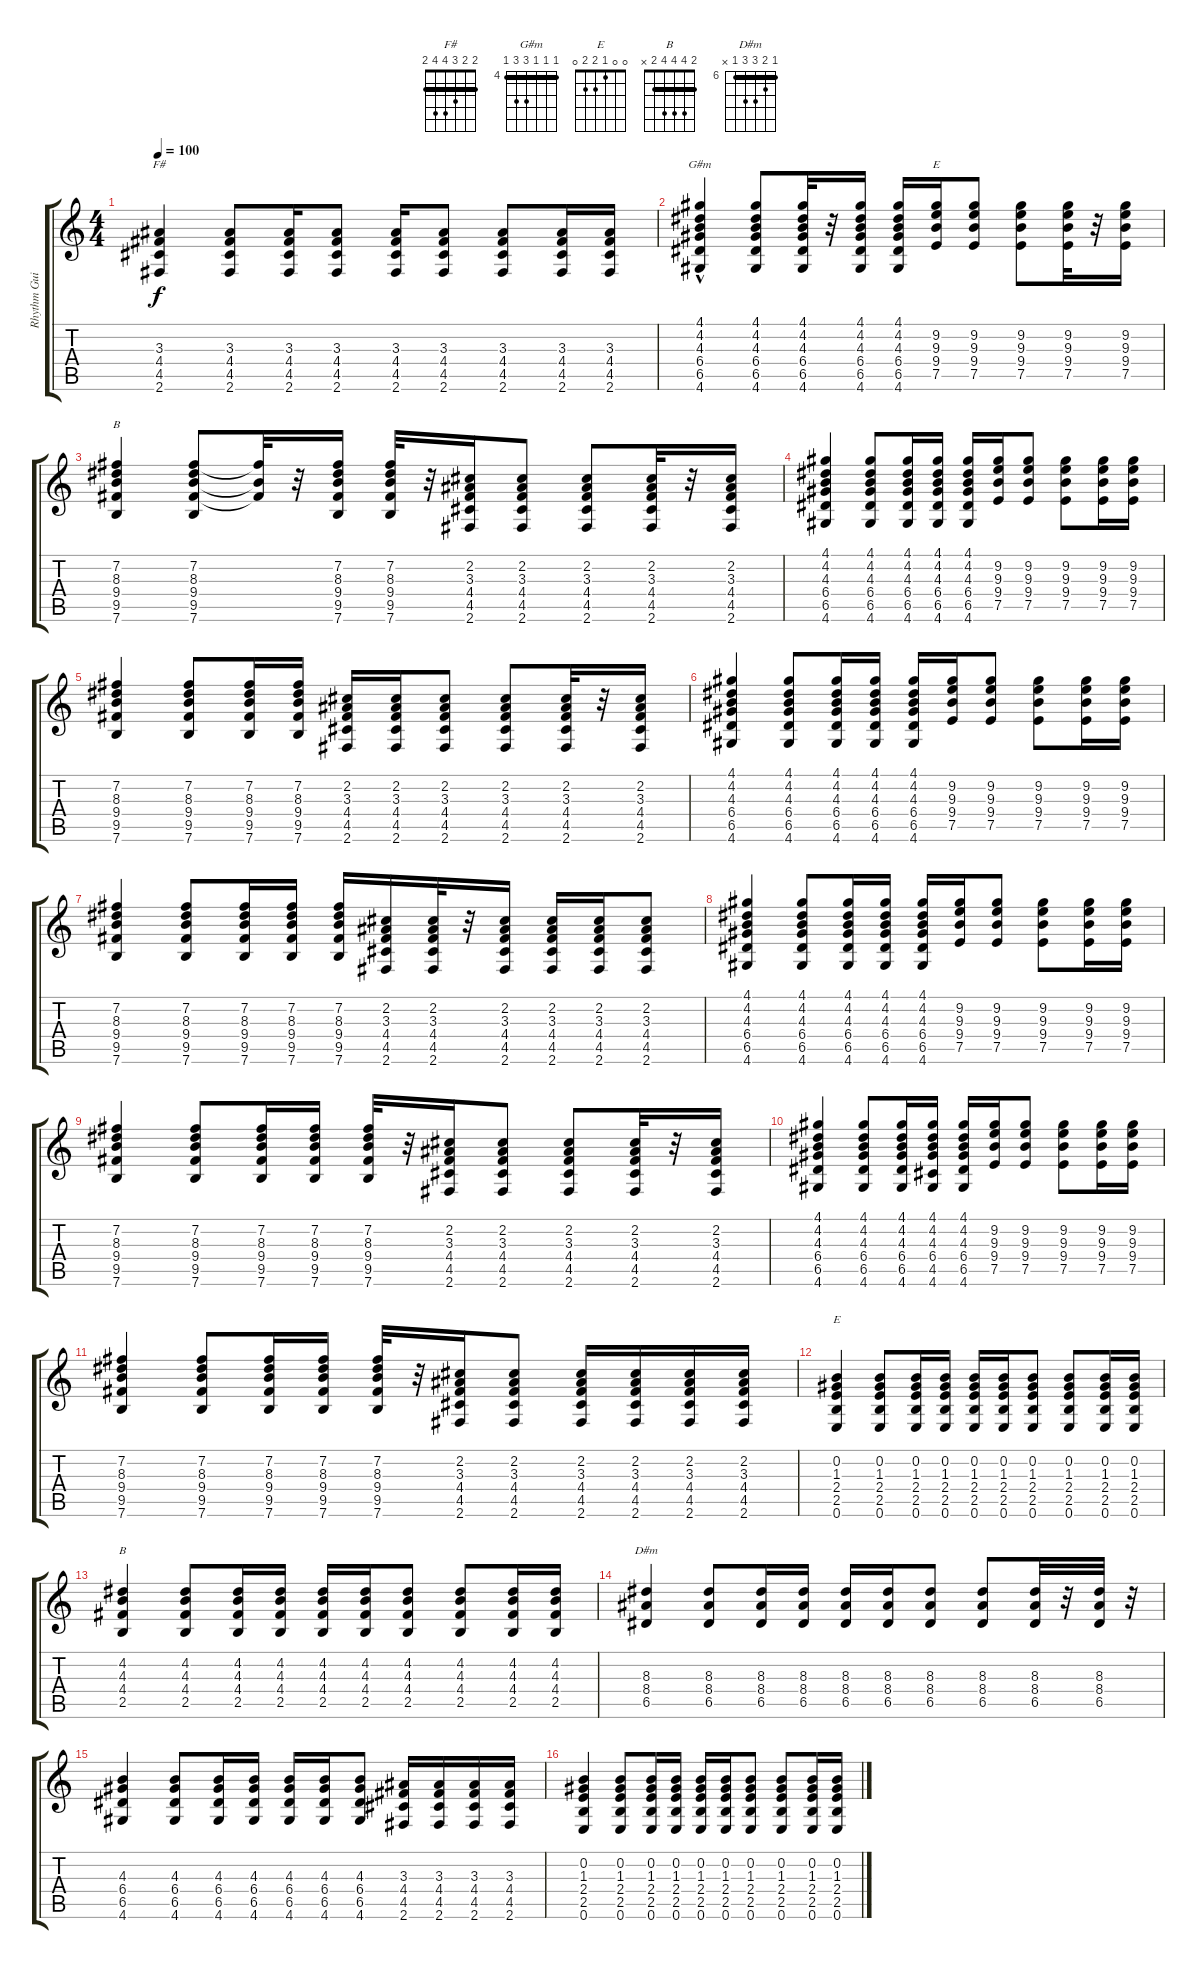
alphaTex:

\track ("Rhythm Guitar (Acoustic)" "Rhythm Gui") {instrument acousticguitarsteel}
\staff {score tabs}
\tuning (E4 B3 G3 D3 A2 E2) {hide}
\chord ("F#" 2 2 3 4 4 2) {barre 2}
\chord ("G#m" 4 4 4 6 6 4) {firstfret 4 barre 4}
\chord ("E" 7 9 9 9 7 x) {firstfret 7 barre 7}
\chord ("B" 7 7 8 9 9 7) {firstfret 7 barre 7}
\chord ("E" 0 0 1 2 2 0)
\chord ("B" 2 4 4 4 2 x) {barre 2}
\chord ("D#m" 6 7 8 8 6 x) {firstfret 6 barre 6}
\ts (4 4)
\tempo 100
\clef g2
\ks c
(3.3 4.4 4.5 2.6).4{ch "F#" dy f} (3.3 4.4 4.5 2.6).8 (3.3 4.4 4.5 2.6).16 (3.3 4.4 4.5 2.6).8 (3.3 4.4 4.5 2.6).16 (3.3 4.4 4.5 2.6).8 (3.3 4.4 4.5 2.6).8 (3.3 4.4 4.5 2.6).16 (3.3 4.4 4.5 2.6).16 |
(4.1 4.2{hac} 4.3 6.4 6.5 4.6).4{ch "G#m"} (4.1 4.2 4.3 6.4 6.5 4.6).8 (4.1 4.2 4.3 6.4 6.5 4.6).32 r.32 (4.1 4.2 4.3 6.4 6.5 4.6).16 (4.1 4.2 4.3 6.4 6.5 4.6).16 (9.2 9.3 9.4 7.5).16{ch "E"} (9.2 9.3 9.4 7.5).8 (9.2 9.3 9.4 7.5).8 (9.2 9.3 9.4 7.5).32 r.32 (9.2 9.3 9.4 7.5).16 |
(7.2 8.3 9.4 9.5 7.6).4{ch "B"} (7.2 8.3 9.4 9.5 7.6).8 (7.2{t} 9.4{t} 9.5{t}).32 r.32 (7.2 8.3 9.4 9.5 7.6).16 (7.2 8.3 9.4 9.5 7.6).32 r.32 (2.2 3.3 4.4 4.5 2.6).16 (2.2 3.3 4.4 4.5 2.6).8 (2.2 3.3 4.4 4.5 2.6).8 (2.2 3.3 4.4 4.5 2.6).32 r.32 (2.2 3.3 4.4 4.5 2.6).16 |
(4.1 4.2 4.3 6.4 6.5 4.6).4 (4.1 4.2 4.3 6.4 6.5 4.6).8 (4.1 4.2 4.3 6.4 6.5 4.6).16 (4.1 4.2 4.3 6.4 6.5 4.6).16 (4.1 4.2 4.3 6.4 6.5 4.6).16 (9.2 9.3 9.4 7.5).16 (9.2 9.3 9.4 7.5).8 (9.2 9.3 9.4 7.5).8 (9.2 9.3 9.4 7.5).16 (9.2 9.3 9.4 7.5).16 |
(7.2 8.3 9.4 9.5 7.6).4 (7.2 8.3 9.4 9.5 7.6).8 (7.2 8.3 9.4 9.5 7.6).16 (7.2 8.3 9.4 9.5 7.6).16 (2.2 3.3 4.4 4.5 2.6).16 (2.2 3.3 4.4 4.5 2.6).16 (2.2 3.3 4.4 4.5 2.6).8 (2.2 3.3 4.4 4.5 2.6).8 (2.2 3.3 4.4 4.5 2.6).32 r.32 (2.2 3.3 4.4 4.5 2.6).16 |
(4.1 4.2 4.3 6.4 6.5 4.6).4 (4.1 4.2 4.3 6.4 6.5 4.6).8 (4.1 4.2 4.3 6.4 6.5 4.6).16 (4.1 4.2 4.3 6.4 6.5 4.6).16 (4.1 4.2 4.3 6.4 6.5 4.6).16 (9.2 9.3 9.4 7.5).16 (9.2 9.3 9.4 7.5).8 (9.2 9.3 9.4 7.5).8 (9.2 9.3 9.4 7.5).16 (9.2 9.3 9.4 7.5).16 |
(7.2 8.3 9.4 9.5 7.6).4 (7.2 8.3 9.4 9.5 7.6).8 (7.2 8.3 9.4 9.5 7.6).16 (7.2 8.3 9.4 9.5 7.6).16 (7.2 8.3 9.4 9.5 7.6).16 (2.2 3.3 4.4 4.5 2.6).16 (2.2 3.3 4.4 4.5 2.6).32 r.32 (2.2 3.3 4.4 4.5 2.6).16 (2.2 3.3 4.4 4.5 2.6).16 (2.2 3.3 4.4 4.5 2.6).16 (2.2 3.3 4.4 4.5 2.6).8 |
(4.1 4.2 4.3 6.4 6.5 4.6).4 (4.1 4.2 4.3 6.4 6.5 4.6).8 (4.1 4.2 4.3 6.4 6.5 4.6).16 (4.1 4.2 4.3 6.4 6.5 4.6).16 (4.1 4.2 4.3 6.4 6.5 4.6).16 (9.2 9.3 9.4 7.5).16 (9.2 9.3 9.4 7.5).8 (9.2 9.3 9.4 7.5).8 (9.2 9.3 9.4 7.5).16 (9.2 9.3 9.4 7.5).16 |
(7.2 8.3 9.4 9.5 7.6).4 (7.2 8.3 9.4 9.5 7.6).8 (7.2 8.3 9.4 9.5 7.6).16 (7.2 8.3 9.4 9.5 7.6).16 (7.2 8.3 9.4 9.5 7.6).32 r.32 (2.2 3.3 4.4 4.5 2.6).16 (2.2 3.3 4.4 4.5 2.6).8 (2.2 3.3 4.4 4.5 2.6).8 (2.2 3.3 4.4 4.5 2.6).32 r.32 (2.2 3.3 4.4 4.5 2.6).16 |
(4.1 4.2 4.3 6.4 6.5 4.6).4 (4.1 4.2 4.3 6.4 6.5 4.6).8 (4.1 4.2 4.3 6.4 6.5 4.6).16 (4.1 4.2 4.3 6.4 4.5 4.6).16 (4.1 4.2 4.3 6.4 6.5 4.6).16 (9.2 9.3 9.4 7.5).16 (9.2 9.3 9.4 7.5).8 (9.2 9.3 9.4 7.5).8 (9.2 9.3 9.4 7.5).16 (9.2 9.3 9.4 7.5).16 |
(7.2 8.3 9.4 9.5 7.6).4 (7.2 8.3 9.4 9.5 7.6).8 (7.2 8.3 9.4 9.5 7.6).16 (7.2 8.3 9.4 9.5 7.6).16 (7.2 8.3 9.4 9.5 7.6).32 r.32 (2.2 3.3 4.4 4.5 2.6).16 (2.2 3.3 4.4 4.5 2.6).8 (2.2 3.3 4.4 4.5 2.6).16 (2.2 3.3 4.4 4.5 2.6).16 (2.2 3.3 4.4 4.5 2.6).16 (2.2 3.3 4.4 4.5 2.6).16 |
(0.2 1.3 2.4 2.5 0.6).4{ch "E"} (0.2 1.3 2.4 2.5 0.6).8 (0.2 1.3 2.4 2.5 0.6).16 (0.2 1.3 2.4 2.5 0.6).16 (0.2 1.3 2.4 2.5 0.6).16 (0.2 1.3 2.4 2.5 0.6).16 (0.2 1.3 2.4 2.5 0.6).8 (0.2 1.3 2.4 2.5 0.6).8 (0.2 1.3 2.4 2.5 0.6).16 (0.2 1.3 2.4 2.5 0.6).16 |
(4.2 4.3 4.4 2.5).4{ch "B"} (4.2 4.3 4.4 2.5).8 (4.2 4.3 4.4 2.5).16 (4.2 4.3 4.4 2.5).16 (4.2 4.3 4.4 2.5).16 (4.2 4.3 4.4 2.5).16 (4.2 4.3 4.4 2.5).8 (4.2 4.3 4.4 2.5).8 (4.2 4.3 4.4 2.5).16 (4.2 4.3 4.4 2.5).16 |
(8.3 8.4 6.5).4{ch "D#m"} (8.3 8.4 6.5).8 (8.3 8.4 6.5).16 (8.3 8.4 6.5).16 (8.3 8.4 6.5).16 (8.3 8.4 6.5).16 (8.3 8.4 6.5).8 (8.3 8.4 6.5).8 (8.3 8.4 6.5).32 r.32 (8.3 8.4 6.5).32 r.32 |
(4.3 6.4 6.5 4.6).4 (4.3 6.4 6.5 4.6).8 (4.3 6.4 6.5 4.6).16 (4.3 6.4 6.5 4.6).16 (4.3 6.4 6.5 4.6).16 (4.3 6.4 6.5 4.6).16 (4.3 6.4 6.5 4.6).8 (3.3 4.4 4.5 2.6).16 (3.3 4.4 4.5 2.6).16 (3.3 4.4 4.5 2.6).16 (3.3 4.4 4.5 2.6).16 |
(0.2 1.3 2.4 2.5 0.6).4 (0.2 1.3 2.4 2.5 0.6).8 (0.2 1.3 2.4 2.5 0.6).16 (0.2 1.3 2.4 2.5 0.6).16 (0.2 1.3 2.4 2.5 0.6).16 (0.2 1.3 2.4 2.5 0.6).16 (0.2 1.3 2.4 2.5 0.6).8 (0.2 1.3 2.4 2.5 0.6).8 (0.2 1.3 2.4 2.5 0.6).16 (0.2 1.3 2.4 2.5 0.6).16
